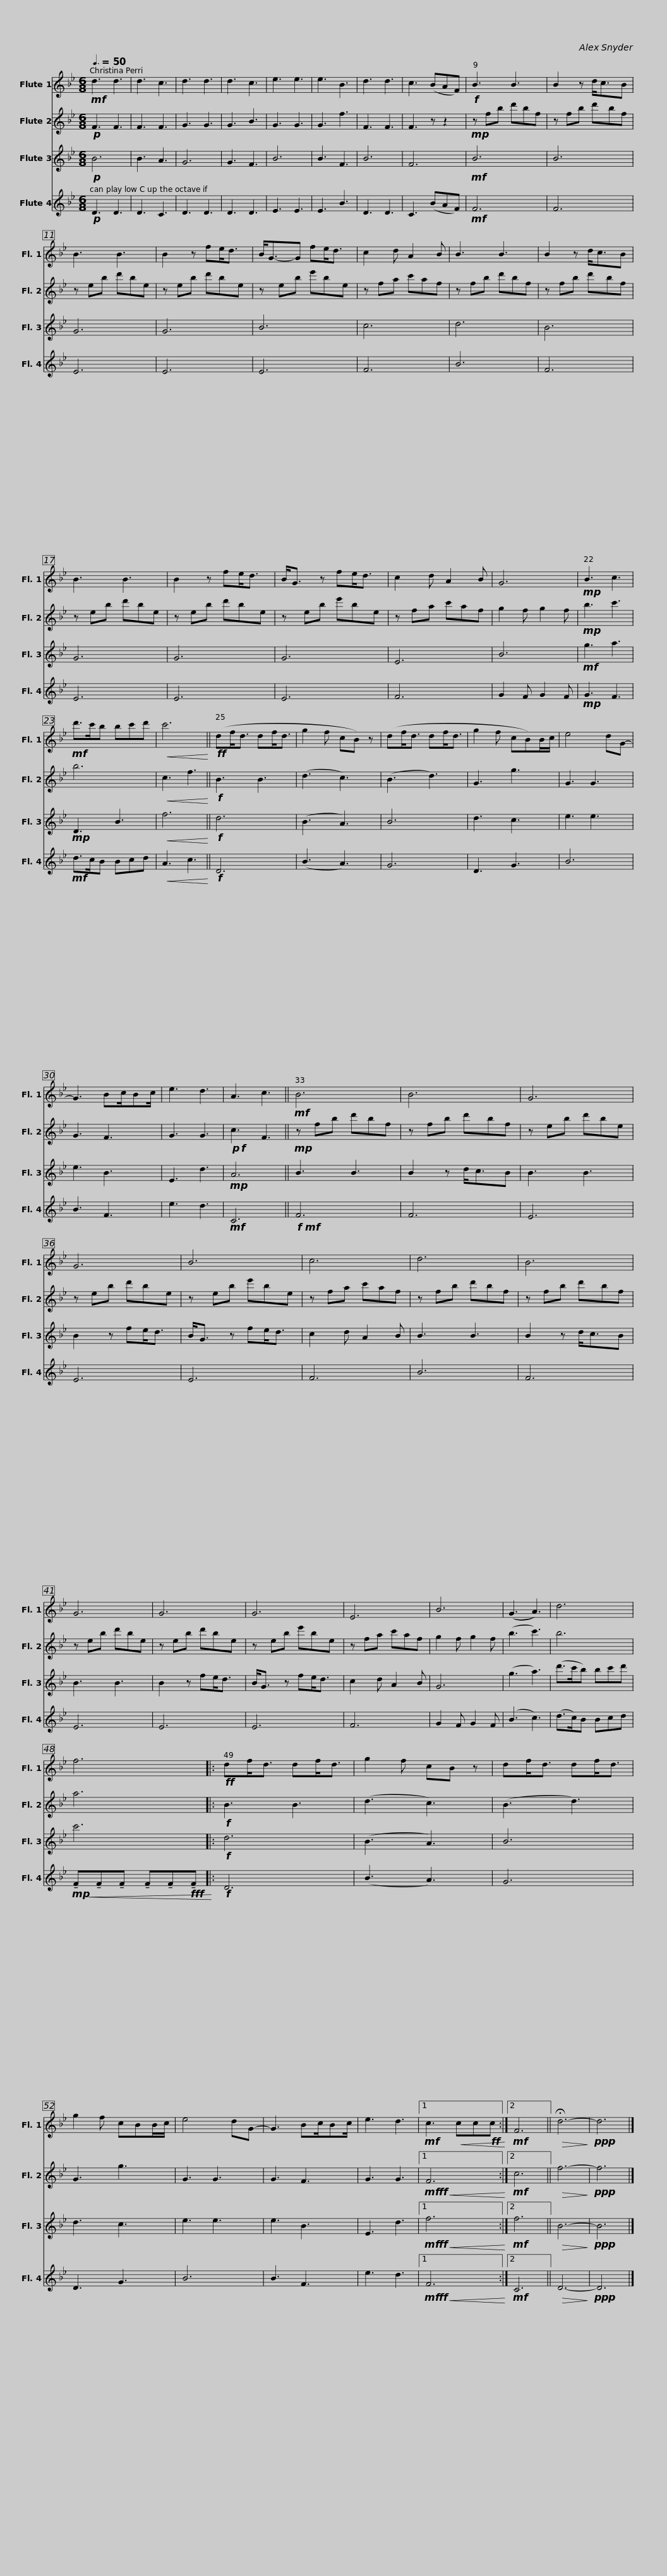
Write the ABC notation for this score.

X:1
%%score 1 2 3 4
L:1/8
Q:3/8=50
M:6/8
I:linebreak $
K:Bb
V:1 treble
V:2 treble
V:3 treble
V:4 treble
V:1
!mf! d3 d3 | d3 c3 | d3 d3 | d3 c3 | e3 e3 | %5
 e3 B3 | d3 d3 | c3 (BAF) |!f! B3 B3 |$ B2 z d<cB | %10
 B3 B3 | B2 z fe<d | B<G-G fe<d | c2 d A2 B | B3 B3 |$ %15
 B2 z d<cB | B3 B3 | B2 z fe<d | B<G z fe<d | c2 d A2 B | %20
 G6 |$!mp! B3 c3 |!mf! d'>c'b bc'd' |!<(! c'6!<)! ||!ff! (df<d df<d | %25
 g2 f cB) z | (df<d df<d | g2 f cB)B/c/ |$ e4 dG- | G3 Bc/Bc/ | %30
 e3 d3 | A3 c3 ||!mf! B6 | B6 | G6 |$ %35
 G6 | B6 | c6 | d6 | B6 | %40
 G6 |$ G6 | G6 | E6 | B6 | %45
 ((G3 A3)) | d6 |$ f6 |:!ff! df<d df<d | g2 f cB z | %50
 df<d df<d | g2 f cBB/c/ | e4 dG- | G3 Bc/Bc/ |$ e3 d3 |1 %55
!mf! c3!<(! cc!ff!c!<)! :|2!mf! F6 ||!>(! !fermata!d6-!>)! |!ppp! d6 |] %59
V:2
!p! F3 F3 | F3 F3 | G3 G3 | G3 B3 | G3 G3 | %5
 G3 f3 | F3 F3 | F3 z z2 |!mp! z fb d'bf |$ z fb d'bf | %10
 z eb d'be | z eb d'be | z eb e'be | z fa c'af | z fb d'bf |$ %15
 z fb d'bf | z eb d'be | z eb d'be | z eb e'be | z fa c'af | %20
 g2 f g2 f |$!mp! b3 c'3 | b6 |!<(! c3 f3!<)! ||!f! B3 B3 | %25
 (d3 c3) | (B3 d3) | G3 g3 |$ G3 G3 | G3 F3 | %30
 G3 G3 |!p!!f! c3 F3 ||!mp! z fb d'bf | z fb d'bf | z eb d'be |$ %35
 z eb d'be | z eb e'be | z fa c'af | z fb d'bf | z fb d'bf | %40
 z eb d'be |$ z eb d'be | z eb e'be | z fa c'af | g2 f g2 f | %45
 (b3 c'3) | b6 |$ a6 |:!f! B3 B3 | (d3 c3) | %50
 (B3 d3) | G3 g3 | G3 G3 | G3 F3 |$ G3 G3 |1 %55
!mf!!ff!!<(! F6!<)! :|2!mf! c6 ||!>(! f6-!>)! |!ppp! f6 |] %59
V:3
!p! B6 | B3 A3 | G6 | G3 F3 | B6 | %5
 B3 F3 | B6 | F6 |!mf! B6 |$ B6 | %10
 G6 | G6 | B6 | c6 | d6 |$ %15
 B6 | G6 | G6 | G6 | E6 | %20
 B6 |$!mf! g3 a3 |!mp! D3 B3 |!<(! f6!<)! ||!f! d6 | %25
 (B3 A3) | B6 | d3 c3 |$ e3 e3 | e3 B3 | %30
 E3 d3 |!mp! A6 || B3 B3 | B2 z d<cB | B3 B3 |$ %35
 B2 z fe<d | B<G z fe<d | c2 d A2 B | B3 B3 | B2 z d<cB | %40
 B3 B3 |$ B2 z fe<d | B<G z fe<d | c2 d A2 B | G6 | %45
 (g3 a3) | (d'>c'b) bc'd' |$ c'6 |:!f! d6 | (B3 A3) | %50
 B6 | d3 c3 | e3 e3 | e3 B3 |$ E3 d3 |1 %55
!mf!!ff!!<(! f6!<)! :|2!mf! f6 ||!>(! B6-!>)! |!ppp! B6 |] %59
V:4
!p! D3 D3 | D3 C3 | D3 D3 | D3 D3 | E3 E3 | %5
 E3 B3 | D3 D3 | C3 (BAF) |!mf! F6 |$ F6 | %10
 E6 | E6 | E6 | F6 | B6 |$ %15
 F6 | E6 | E6 | E6 | F6 | %20
 G2 F G2 F |$!mp! G3 F3 |!mf! d>cB Bcd |!<(! A3 c3!<)! ||!f! D6 | %25
 (B3 A3) | G6 | D3 G3 |$ B6 | B3 F3 | %30
 e3 d3 |!mf! C6 ||!f!!mf! F6 | F6 | E6 |$ %35
 E6 | E6 | F6 | B6 | F6 | %40
 E6 |$ E6 | E6 | F6 | G2 F G2 F | %45
 (B3 c3) | (d>c)B Bcd |$!mp!!<(! !tenuto!F!tenuto!F!tenuto!F !tenuto!F!tenuto!F!fff!!tenuto!F!<)! |:!f! D6 | (B3 A3) | %50
 G6 | D3 G3 | B6 | B3 F3 |$ e3 d3 |1 %55
!mf!!ff!!<(! F6!<)! :|2!mf! C6 ||!>(! D6-!>)! |!ppp! D6 |] %59
